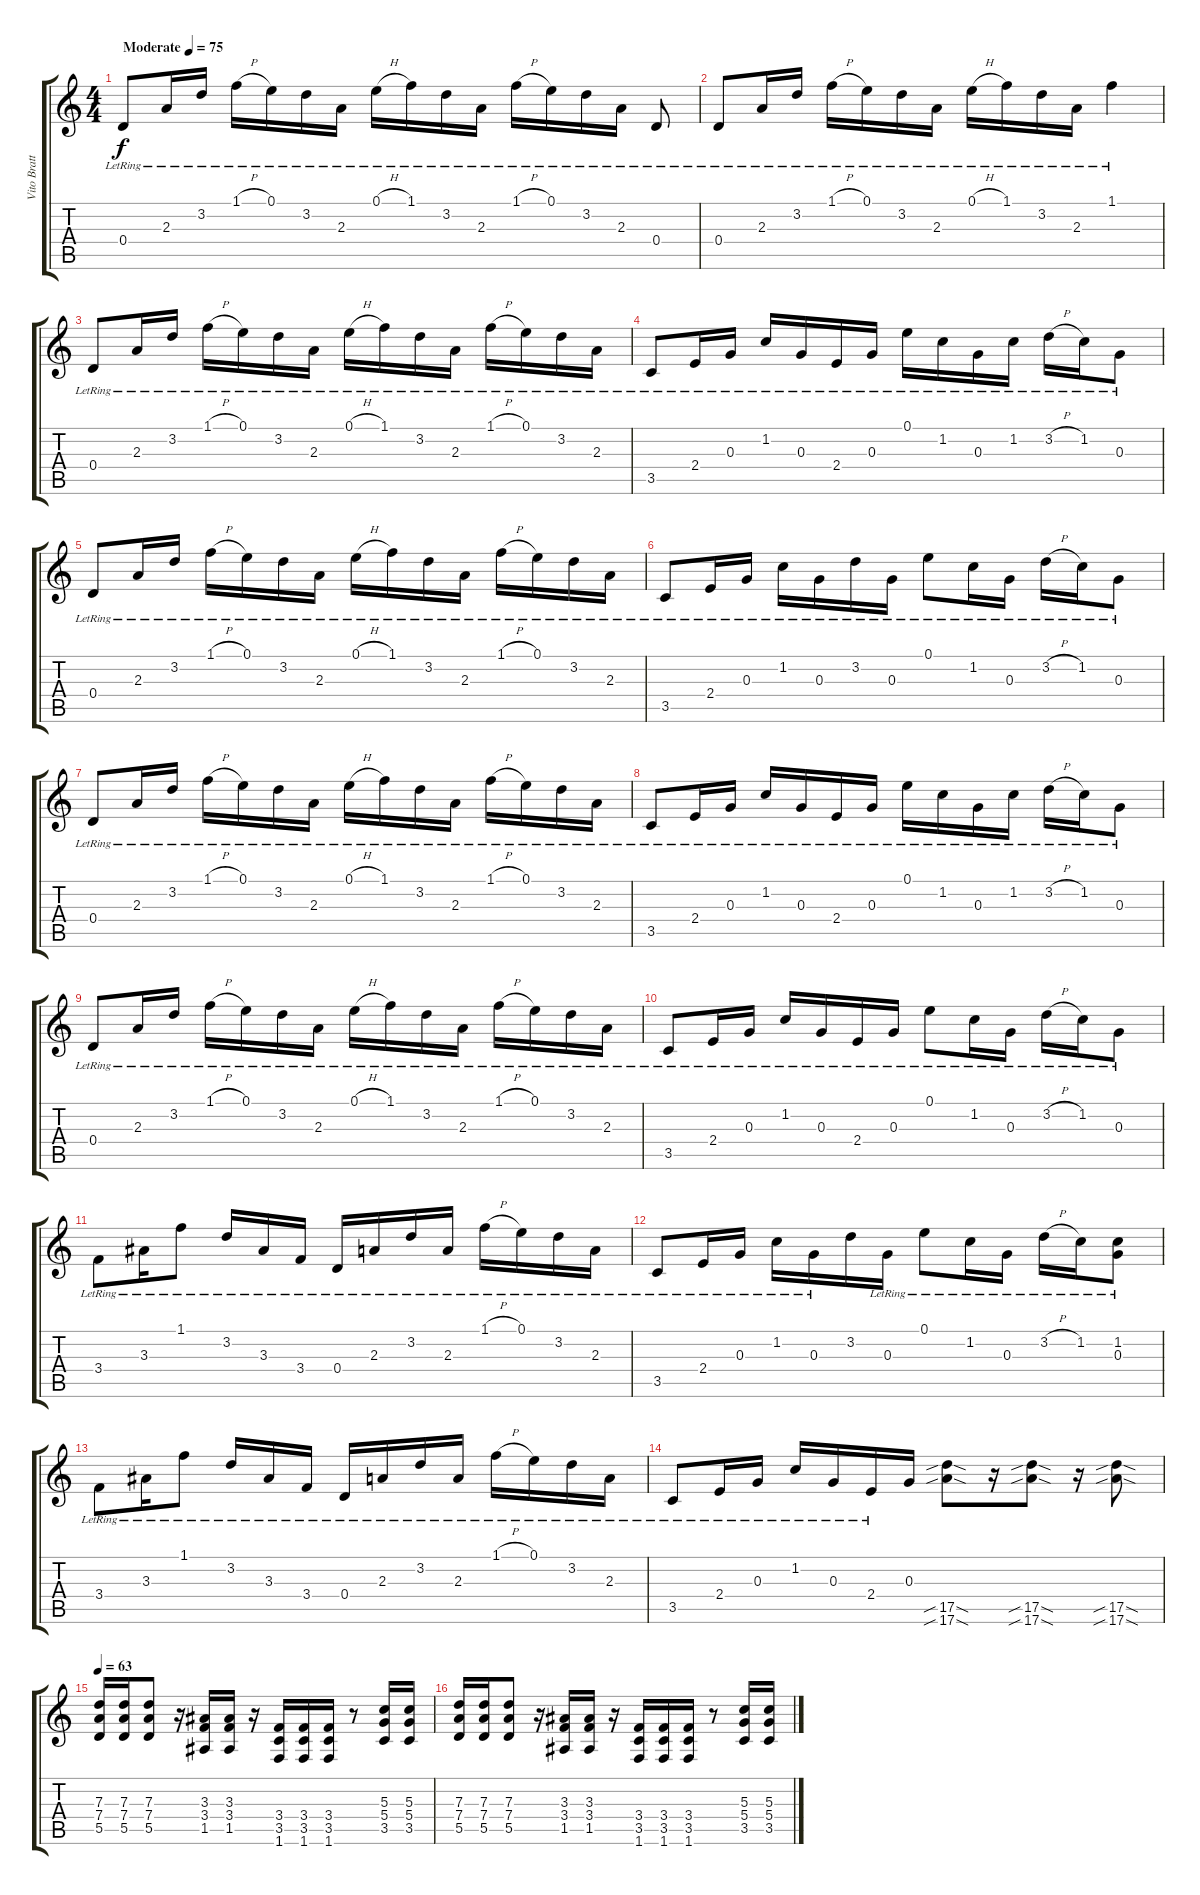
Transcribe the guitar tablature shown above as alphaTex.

\track ("Vito Bratta" "Vito Bratt") {instrument distortionguitar}
\staff {score tabs}
\tuning (E4 B3 G3 D3 A2 E2) {hide}
\ts (4 4)
\tempo (75 "Moderate")
\clef g2
\ks c
0.4{lr}.8{dy f instrument electricguitarclean} 2.3{lr}.16 3.2{lr}.16 1.1{h lr}.16 0.1{lr}.16 3.2{lr}.16 2.3{lr}.16 0.1{h lr}.16 1.1{lr}.16 3.2{lr}.16 2.3{lr}.16 1.1{h lr}.16 0.1{lr}.16 3.2{lr}.16 2.3{lr}.16 0.4{lr}.8 |
0.4{lr}.8 2.3{lr}.16 3.2{lr}.16 1.1{h lr}.16 0.1{lr}.16 3.2{lr}.16 2.3{lr}.16 0.1{h lr}.16 1.1{lr}.16 3.2{lr}.16 2.3{lr}.16 1.1{lr}.4 |
0.4{lr}.8 2.3{lr}.16 3.2{lr}.16 1.1{h lr}.16 0.1{lr}.16 3.2{lr}.16 2.3{lr}.16 0.1{h lr}.16 1.1{lr}.16 3.2{lr}.16 2.3{lr}.16 1.1{h lr}.16 0.1{lr}.16 3.2{lr}.16 2.3{lr}.16 |
3.5{lr}.8 2.4{lr}.16 0.3{lr}.16 1.2{lr}.16 0.3{lr}.16 2.4{lr}.16 0.3{lr}.16 0.1{lr}.16 1.2{lr}.16 0.3{lr}.16 1.2{lr}.16 3.2{h lr}.16 1.2{lr}.16 0.3{lr}.8 |
0.4{lr}.8 2.3{lr}.16 3.2{lr}.16 1.1{h lr}.16 0.1{lr}.16 3.2{lr}.16 2.3{lr}.16 0.1{h lr}.16 1.1{lr}.16 3.2{lr}.16 2.3{lr}.16 1.1{h lr}.16 0.1{lr}.16 3.2{lr}.16 2.3{lr}.16 |
3.5{lr}.8 2.4{lr}.16 0.3{lr}.16 1.2{lr}.16 0.3{lr}.16 3.2{lr}.16 0.3{lr}.16 0.1{lr}.8 1.2{lr}.16 0.3{lr}.16 3.2{h lr}.16 1.2{lr}.16 0.3{lr}.8 |
0.4{lr}.8 2.3{lr}.16 3.2{lr}.16 1.1{h lr}.16 0.1{lr}.16 3.2{lr}.16 2.3{lr}.16 0.1{h lr}.16 1.1{lr}.16 3.2{lr}.16 2.3{lr}.16 1.1{h lr}.16 0.1{lr}.16 3.2{lr}.16 2.3{lr}.16 |
3.5{lr}.8 2.4{lr}.16 0.3{lr}.16 1.2{lr}.16 0.3{lr}.16 2.4{lr}.16 0.3{lr}.16 0.1{lr}.16 1.2{lr}.16 0.3{lr}.16 1.2{lr}.16 3.2{h lr}.16 1.2{lr}.16 0.3{lr}.8 |
0.4{lr}.8 2.3{lr}.16 3.2{lr}.16 1.1{h lr}.16 0.1{lr}.16 3.2{lr}.16 2.3{lr}.16 0.1{h lr}.16 1.1{lr}.16 3.2{lr}.16 2.3{lr}.16 1.1{h lr}.16 0.1{lr}.16 3.2{lr}.16 2.3{lr}.16 |
3.5{lr}.8 2.4{lr}.16 0.3{lr}.16 1.2{lr}.16 0.3{lr}.16 2.4{lr}.16 0.3{lr}.16 0.1{lr}.8 1.2{lr}.16 0.3{lr}.16 3.2{h lr}.16 1.2{lr}.16 0.3{lr}.8 |
3.4{lr}.8 3.3{lr}.16 1.1{lr}.8 3.2{lr}.16 3.3{lr}.16 3.4{lr}.16 0.4{lr}.16 2.3{lr}.16 3.2{lr}.16 2.3{lr}.16 1.1{h lr}.16 0.1{lr}.16 3.2{lr}.16 2.3{lr}.16 |
3.5{lr}.8 2.4{lr}.16 0.3{lr}.16 1.2{lr}.16 0.3{lr}.16 3.2.16 0.3{lr}.16 0.1{lr}.8 1.2{lr}.16 0.3{lr}.16 3.2{h lr}.16 1.2{lr}.16 (1.2{lr} 0.3).8 |
3.4{lr}.8 3.3{lr}.16 1.1{lr}.8 3.2{lr}.16 3.3{lr}.16 3.4{lr}.16 0.4{lr}.16 2.3{lr}.16 3.2{lr}.16 2.3{lr}.16 1.1{h lr}.16 0.1{lr}.16 3.2{lr}.16 2.3{lr}.16 |
3.5{lr}.8 2.4{lr}.16 0.3{lr}.16 1.2{lr}.16 0.3{lr}.16 2.4{lr}.16 0.3.16{instrument distortionguitar} (17.5{sib sod} 17.6{sib sod}).8 r.16 (17.5{sib sod} 17.6{sib sod}).8 r.16 (17.5{sib sod} 17.6{sib sod}).8 |
\tempo 63
(7.3 7.4 5.5).16 (7.3 7.4 5.5).16 (7.3 7.4 5.5).8 r.16 (3.3 3.4 1.5).16 (3.3 3.4 1.5).16 r.16 (3.4 3.5 1.6).16 (3.4 3.5 1.6).16 (3.4 3.5 1.6).16 r.8 (5.3 5.4 3.5).16 (5.3 5.4 3.5).16 |
(7.3 7.4 5.5).16 (7.3 7.4 5.5).16 (7.3 7.4 5.5).8 r.16 (3.3 3.4 1.5).16 (3.3 3.4 1.5).16 r.16 (3.4 3.5 1.6).16 (3.4 3.5 1.6).16 (3.4 3.5 1.6).16 r.8 (5.3 5.4 3.5).16 (5.3 5.4 3.5).16
